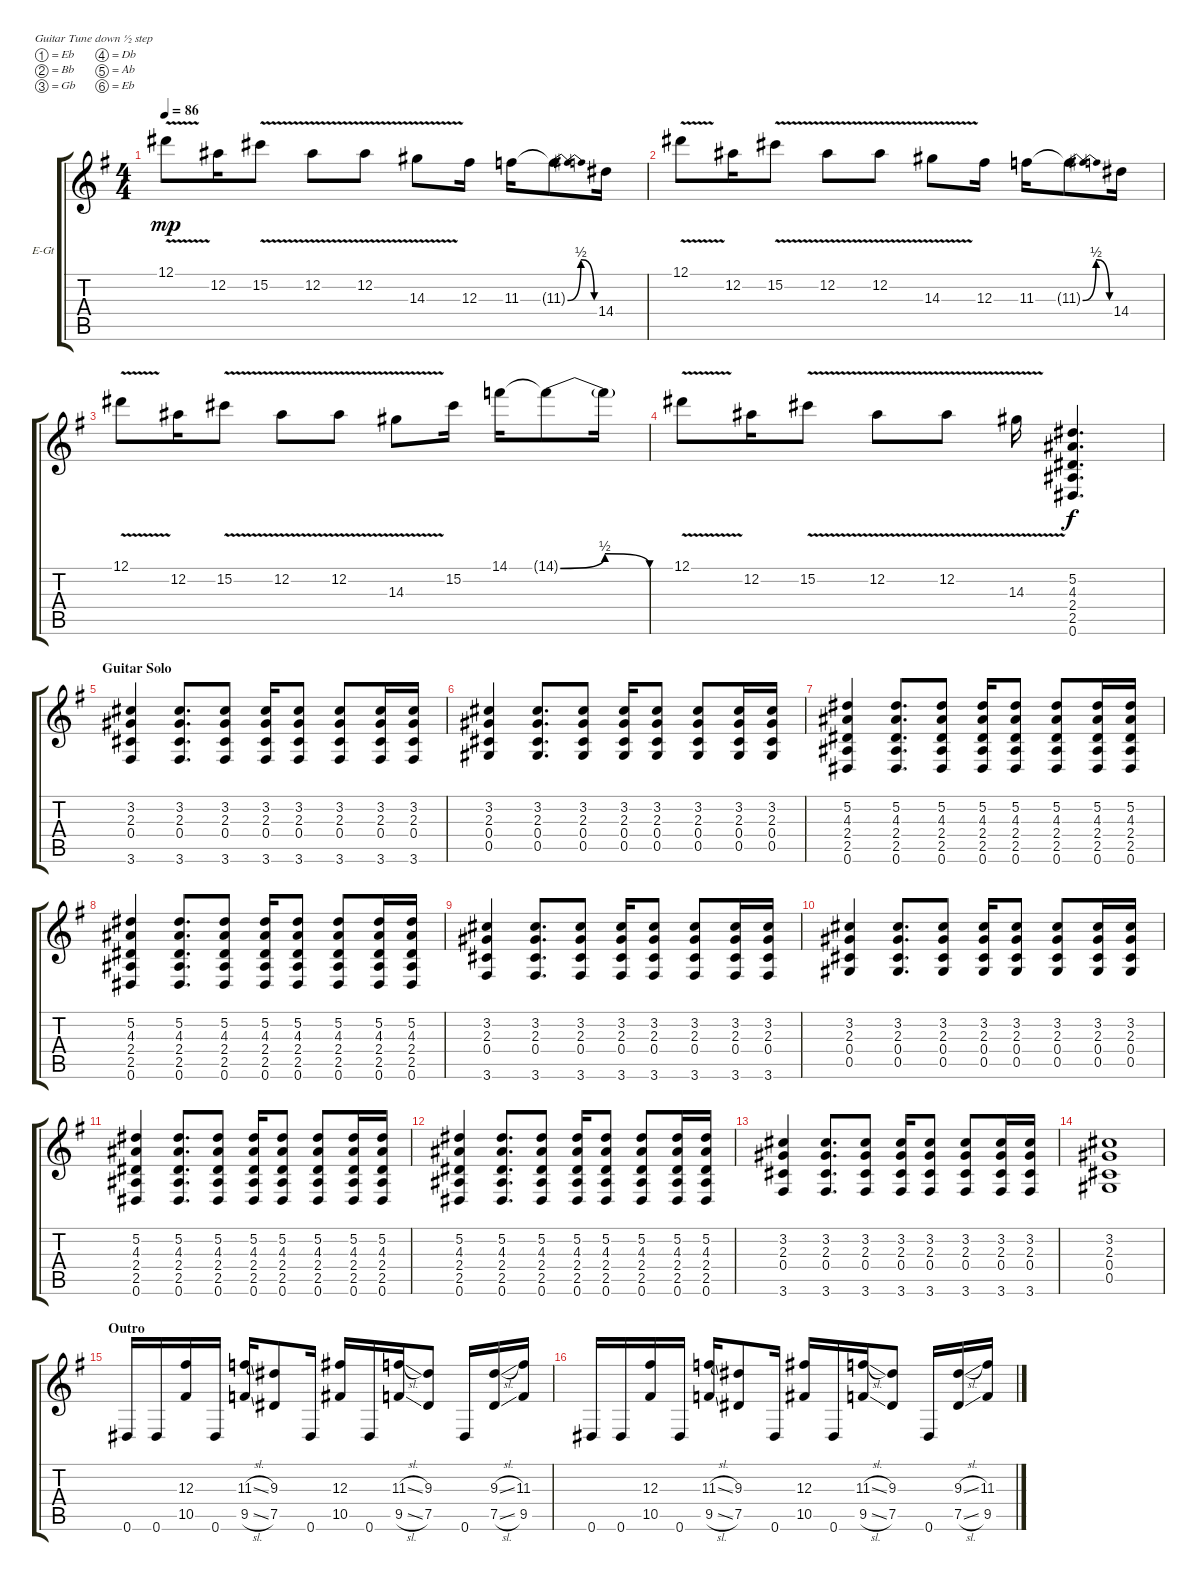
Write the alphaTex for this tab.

\defaultSystemsLayout 4
\bracketExtendMode groupsimilarinstruments
\firstSystemTrackNameOrientation horizontal
\otherSystemsTrackNameOrientation horizontal
\track ("Guitar 2 (Leads)" "E-Gt") {instrument distortionguitar}
\staff {score tabs}
\tuning (Eb4 Bb3 Gb3 Db3 Ab2 Eb2)
\ts (4 4)
\tempo 86
\clef g2
\ks eminor
12.1{v}.8{dy mp} 12.2.16 15.2{v}.8 12.2{v}.8 12.2{v}.8 14.3{v}.8 12.3.16 11.3.16 11.3{be (bendrelease 0 0 10.799999999999999 2 20.4 2 30 0) t}.8 14.4.16 |
12.1{v}.8 12.2.16 15.2{v}.8 12.2{v}.8 12.2{v}.8 14.3{v}.8 12.3.16 11.3.16 11.3{be (bendrelease 0 0 10.799999999999999 2 20.4 2 30 0) t}.8 14.4.16 |
12.1{v}.8 12.2.16 15.2{v}.8 12.2{v}.8 12.2{v}.8 14.3{v}.8 15.2.16 14.1.16 14.1{be (bendrelease 0 0 9.6 2 20.4 2 30 0) t}.8 14.1{t}.16 |
12.1{v}.8 12.2.16 15.2{v}.8 12.2{v}.8 12.2{v}.8 14.3{v}.16 (0.6 2.5 2.4 4.3 5.2).4{d dy f} |
\section ("" "Guitar Solo")
(3.6 2.3 3.2 0.4).4 (3.6 2.3 3.2 0.4).8{d} (3.6 2.3 3.2 0.4).8 (3.6 2.3 3.2 0.4).16 (3.6 2.3 3.2 0.4).8 (3.6 2.3 3.2 0.4).8 (3.6 2.3 3.2 0.4).16 (3.6 2.3 3.2 0.4).16 |
(0.5 0.4 2.3 3.2).4 (0.5 0.4 2.3 3.2).8{d} (0.5 0.4 2.3 3.2).8 (0.5 0.4 2.3 3.2).16 (0.5 0.4 2.3 3.2).8 (0.5 0.4 2.3 3.2).8 (0.5 0.4 2.3 3.2).16 (0.5 0.4 2.3 3.2).16 |
(0.6 2.5 2.4 4.3 5.2).4 (0.6 2.5 2.4 4.3 5.2).8{d} (0.6 2.5 2.4 4.3 5.2).8 (0.6 2.5 2.4 4.3 5.2).16 (0.6 2.5 2.4 4.3 5.2).8 (0.6 2.5 2.4 4.3 5.2).8 (0.6 2.5 2.4 4.3 5.2).16 (0.6 2.5 2.4 4.3 5.2).16 |
(0.6 2.5 2.4 4.3 5.2).4 (0.6 2.5 2.4 4.3 5.2).8{d} (0.6 2.5 2.4 4.3 5.2).8 (0.6 2.5 2.4 4.3 5.2).16 (0.6 2.5 2.4 4.3 5.2).8 (0.6 2.5 2.4 4.3 5.2).8 (0.6 2.5 2.4 4.3 5.2).16 (0.6 2.5 2.4 4.3 5.2).16 |
(3.6 2.3 3.2 0.4).4 (3.6 2.3 3.2 0.4).8{d} (3.6 2.3 3.2 0.4).8 (3.6 2.3 3.2 0.4).16 (3.6 2.3 3.2 0.4).8 (3.6 2.3 3.2 0.4).8 (3.6 2.3 3.2 0.4).16 (3.6 2.3 3.2 0.4).16 |
(0.5 0.4 2.3 3.2).4 (0.5 0.4 2.3 3.2).8{d} (0.5 0.4 2.3 3.2).8 (0.5 0.4 2.3 3.2).16 (0.5 0.4 2.3 3.2).8 (0.5 0.4 2.3 3.2).8 (0.5 0.4 2.3 3.2).16 (0.5 0.4 2.3 3.2).16 |
(0.6 2.5 2.4 4.3 5.2).4 (0.6 2.5 2.4 4.3 5.2).8{d} (0.6 2.5 2.4 4.3 5.2).8 (0.6 2.5 2.4 4.3 5.2).16 (0.6 2.5 2.4 4.3 5.2).8 (0.6 2.5 2.4 4.3 5.2).8 (0.6 2.5 2.4 4.3 5.2).16 (0.6 2.5 2.4 4.3 5.2).16 |
(0.6 2.5 2.4 4.3 5.2).4 (0.6 2.5 2.4 4.3 5.2).8{d} (0.6 2.5 2.4 4.3 5.2).8 (0.6 2.5 2.4 4.3 5.2).16 (0.6 2.5 2.4 4.3 5.2).8 (0.6 2.5 2.4 4.3 5.2).8 (0.6 2.5 2.4 4.3 5.2).16 (0.6 2.5 2.4 4.3 5.2).16 |
(3.6 2.3 3.2 0.4).4 (3.6 2.3 3.2 0.4).8{d} (3.6 2.3 3.2 0.4).8 (3.6 2.3 3.2 0.4).16 (3.6 2.3 3.2 0.4).8 (3.6 2.3 3.2 0.4).8 (3.6 2.3 3.2 0.4).16 (3.6 2.3 3.2 0.4).16 |
(0.5 0.4 2.3 3.2).1 |
\section ("" "Outro")
0.6.16 0.6.16 (10.5 12.3).16 0.6.16 (9.5{sl} 11.3{sl}).16 (7.5 9.3).8 0.6.16 (10.5 12.3).16 0.6.16 (9.5{sl} 11.3{sl}).16 (7.5 9.3).8 0.6.16 (7.5{sl} 9.3{sl}).16 (9.5 11.3).16 |
0.6.16 0.6.16 (10.5 12.3).16 0.6.16 (9.5{sl} 11.3{sl}).16 (7.5 9.3).8 0.6.16 (10.5 12.3).16 0.6.16 (9.5{sl} 11.3{sl}).16 (7.5 9.3).8 0.6.16 (7.5{sl} 9.3{sl}).16 (9.5 11.3).16
